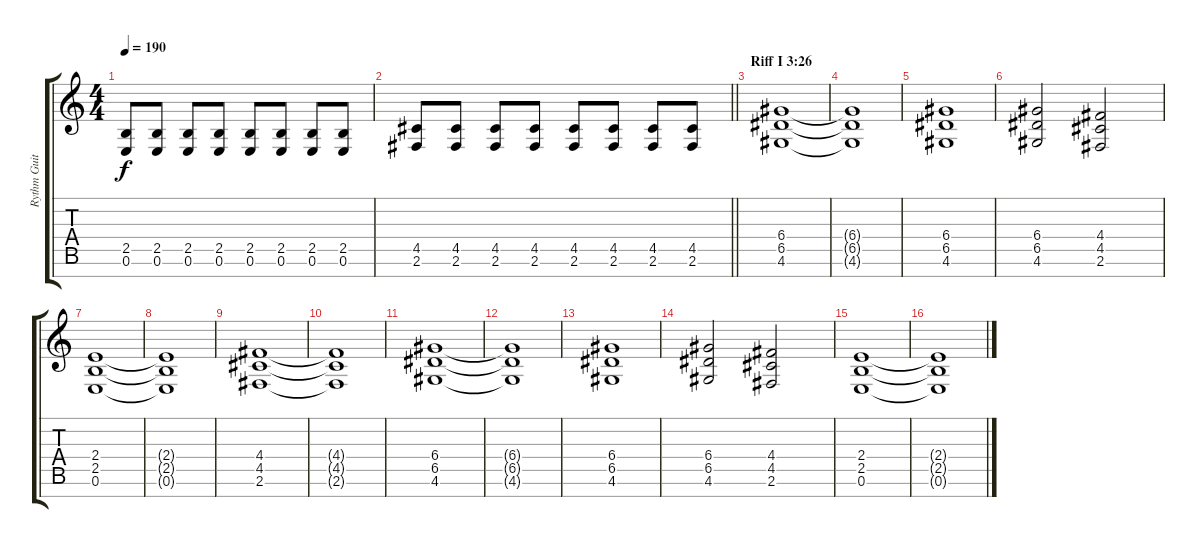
\track ("Rythm Guitar" "Rythm Guit") {instrument distortionguitar}
\staff {score tabs}
\tuning (E4 B3 G3 D3 A2 E2 B1) {hide}
\ts (4 4)
\tempo 190
\clef g2
\ks c
(2.5 0.6).8{dy f} (2.5 0.6).8 (2.5 0.6).8 (2.5 0.6).8 (2.5 0.6).8 (2.5 0.6).8 (2.5 0.6).8 (2.5 0.6).8 |
\barLineRight lightlight
(4.5 2.6).8 (4.5 2.6).8 (4.5 2.6).8 (4.5 2.6).8 (4.5 2.6).8 (4.5 2.6).8 (4.5 2.6).8 (4.5 2.6).8 |
\section ("" "Riff I 3:26")
(6.4 6.5 4.6).1 |
(6.4{t} 6.5{t} 4.6{t}).1 |
(6.4 6.5 4.6).1 |
(6.4 6.5 4.6).2 (4.4 4.5 2.6).2 |
(2.4 2.5 0.6).1 |
(2.4{t} 2.5{t} 0.6{t}).1 |
(4.4 4.5 2.6).1 |
(4.4{t} 4.5{t} 2.6{t}).1 |
(6.4 6.5 4.6).1 |
(6.4{t} 6.5{t} 4.6{t}).1 |
(6.4 6.5 4.6).1 |
(6.4 6.5 4.6).2 (4.4 4.5 2.6).2 |
(2.4 2.5 0.6).1 |
(2.4{t} 2.5{t} 0.6{t}).1
